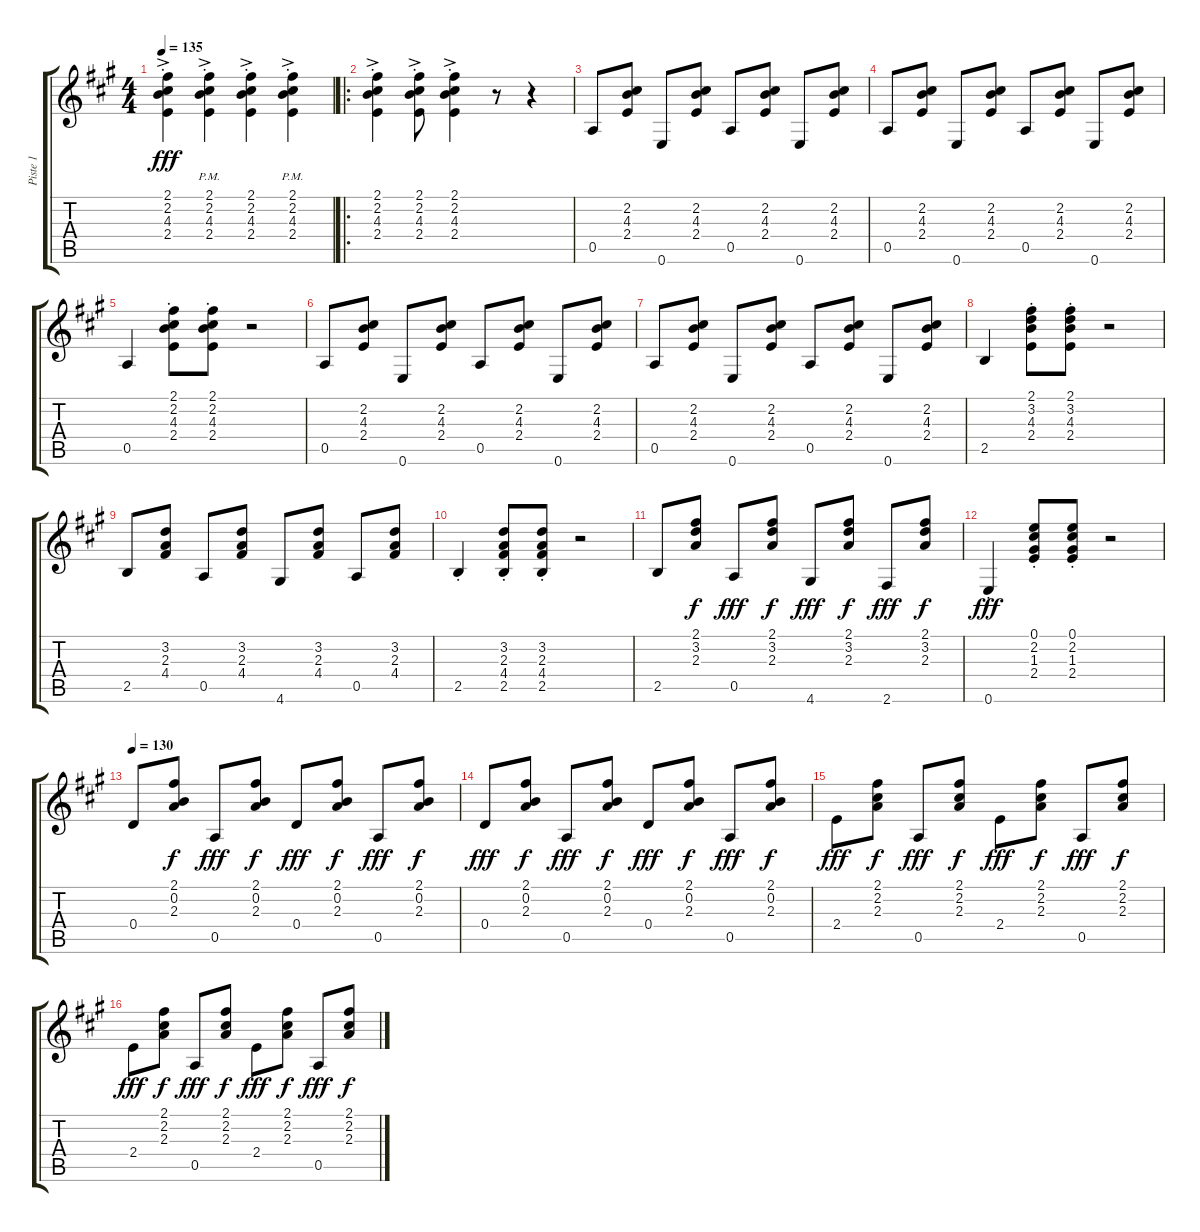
\track ("Piste 1" "Piste 1") {instrument electricguitarjazz}
\staff {score tabs}
\tuning (E4 B3 G3 D3 A2 E2) {hide}
\ts (4 4)
\tempo 135
\clef g2
\ks a
(2.1{ac st} 2.2{st} 4.3{st} 2.4{st}).4{dy fff instrument electricguitarjazz} (2.1{ac st} 2.2{st} 4.3{pm} 2.4{st}).4 (2.1{ac st} 2.2{st} 4.3{st} 2.4{st}).4 (2.1{ac st} 2.2{st} 4.3{st} 2.4{pm}).4 |
\ro
(2.1{ac st} 2.2{st} 4.3{st} 2.4{st}).4 (2.1{ac st} 2.2{st} 4.3{st} 2.4{st}).8 (2.1{ac st} 2.2 4.3 2.4{st}).4 r.8 r.4 |
0.5.8 (2.2 4.3 2.4).8 0.6.8 (2.2 4.3 2.4).8 0.5.8 (2.2 4.3 2.4).8 0.6.8 (2.2 4.3 2.4).8 |
0.5.8 (2.2 4.3 2.4).8 0.6.8 (2.2 4.3 2.4).8 0.5.8 (2.2 4.3 2.4).8 0.6.8 (2.2 4.3 2.4).8 |
0.5.4 (2.1{st} 2.2{st} 4.3{st} 2.4{st}).8 (2.1{st} 2.2{st} 4.3{st} 2.4{st}).8 r.2 |
0.5.8 (2.2 4.3 2.4).8 0.6.8 (2.2 4.3 2.4).8 0.5.8 (2.2 4.3 2.4).8 0.6.8 (2.2 4.3 2.4).8 |
0.5.8 (2.2 4.3 2.4).8 0.6.8 (2.2 4.3 2.4).8 0.5.8 (2.2 4.3 2.4).8 0.6.8 (2.2 4.3 2.4).8 |
2.5.4 (2.1{st} 3.2{st} 4.3{st} 2.4{st}).8 (2.1{st} 3.2{st} 4.3{st} 2.4{st}).8 r.2 |
2.5.8 (3.2 2.3 4.4).8 0.5.8 (3.2 2.3 4.4).8 4.6.8 (3.2 2.3 4.4).8 0.5.8 (3.2 2.3 4.4).8 |
2.5{st}.4 (3.2{st} 2.3{st} 4.4{st} 2.5{st}).8 (3.2{st} 2.3{st} 4.4{st} 2.5{st}).8 r.2 |
2.5.8 (2.1 3.2 2.3).8{dy f} 0.5.8{dy fff} (2.1 3.2 2.3).8{dy f} 4.6.8{dy fff} (2.1 3.2 2.3).8{dy f} 2.6.8{dy fff} (2.1 3.2 2.3).8{dy f} |
0.6{st}.4{dy fff} (0.1{st} 2.2{st} 1.3{st} 2.4{st}).8 (0.1{st} 2.2{st} 1.3{st} 2.4{st}).8 r.2 |
\tempo 130
0.4.8 (2.1 0.2 2.3).8{dy f} 0.5.8{dy fff} (2.1 0.2 2.3).8{dy f} 0.4.8{dy fff} (2.1 0.2 2.3).8{dy f} 0.5.8{dy fff} (2.1 0.2 2.3).8{dy f} |
0.4.8{dy fff} (2.1 0.2 2.3).8{dy f} 0.5.8{dy fff} (2.1 0.2 2.3).8{dy f} 0.4.8{dy fff} (2.1 0.2 2.3).8{dy f} 0.5.8{dy fff} (2.1 0.2 2.3).8{dy f} |
2.4.8{dy fff} (2.1 2.2 2.3).8{dy f} 0.5.8{dy fff} (2.1 2.2 2.3).8{dy f} 2.4.8{dy fff} (2.1 2.2 2.3).8{dy f} 0.5.8{dy fff} (2.1 2.2 2.3).8{dy f} |
2.4.8{dy fff} (2.1 2.2 2.3).8{dy f} 0.5.8{dy fff} (2.1 2.2 2.3).8{dy f} 2.4.8{dy fff} (2.1 2.2 2.3).8{dy f} 0.5.8{dy fff} (2.1 2.2 2.3).8{dy f}
